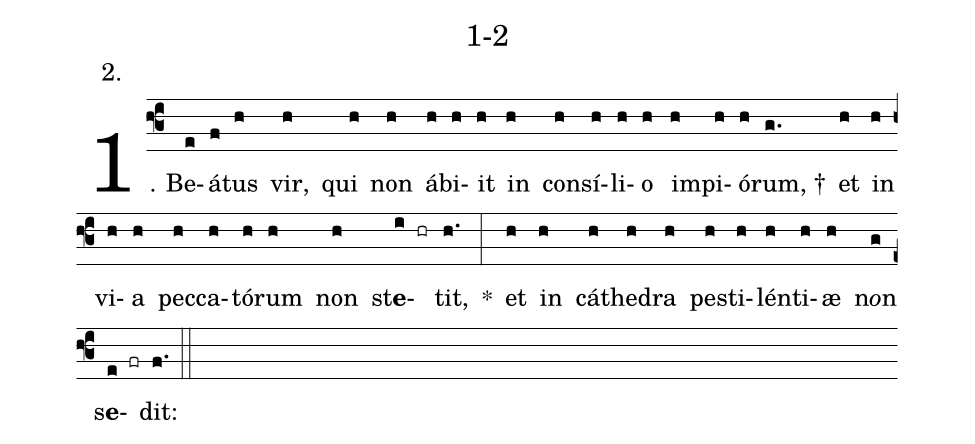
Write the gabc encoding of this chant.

name: 1-2;
annotation: 2.;
%%
(f3)1. Be(e)á(f)tus(h) vir,(h) qui(h) non(h) áb(h)i(h)it(h) in(h) con(h)sí(h)li(h)o(h) im(h)pi(h)ó(h)rum, †(g.) et(h) in(h) vi(h)a(h) pec(h)ca(h)tó(h)rum(h) non(h) st<b>e</b>(i hr)tit,(h.) *(:) et(h) in(h) cá(h)the(h)dra(h) pes(h)ti(h)lén(h)ti(h)æ(h) n<i>o</i>n(g) s<b>e</b>(e fr)dit:(f.) (::)
